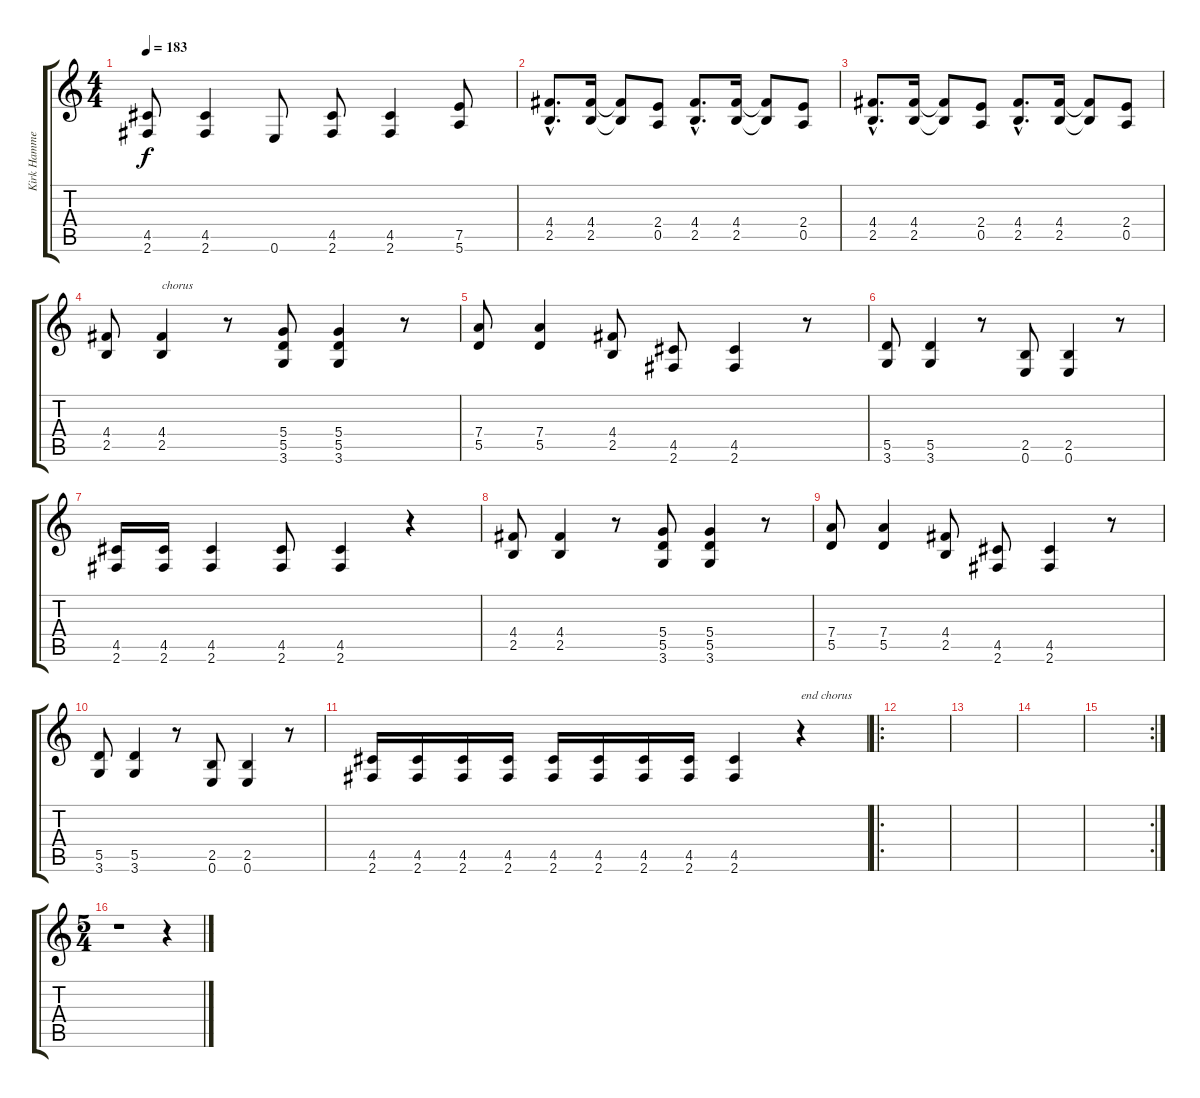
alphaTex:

\track ("Kirk Hammett" "Kirk Hamme") {instrument distortionguitar}
\staff {score tabs}
\tuning (E4 B3 G3 D3 A2 E2) {hide}
\ts (4 4)
\tempo 183
\clef g2
\ks c
(4.5 2.6).8{dy f} (4.5 2.6).4 0.6.8 (4.5 2.6).8 (4.5 2.6).4 (7.5 5.6).8 |
(4.4{hac} 2.5{hac}).8{d} (4.4 2.5).16 (4.4{t} 2.5{t}).8 (2.4 0.5).8 (4.4{hac} 2.5{hac}).8{d} (4.4 2.5).16 (4.4{t} 2.5{t}).8 (2.4 0.5).8 |
(4.4{hac} 2.5{hac}).8{d} (4.4 2.5).16 (4.4{t} 2.5{t}).8 (2.4 0.5).8 (4.4{hac} 2.5{hac}).8{d} (4.4 2.5).16 (4.4{t} 2.5{t}).8 (2.4 0.5).8 |
(4.4 2.5).8 (4.4 2.5).4{txt "chorus"} r.8 (5.4 5.5 3.6).8 (5.4 5.5 3.6).4 r.8 |
(7.4 5.5).8 (7.4 5.5).4 (4.4 2.5).8 (4.5 2.6).8 (4.5 2.6).4 r.8 |
(5.5 3.6).8 (5.5 3.6).4 r.8 (2.5 0.6).8 (2.5 0.6).4 r.8 |
(4.5 2.6).16 (4.5 2.6).16 (4.5 2.6).4 (4.5 2.6).8 (4.5 2.6).4 r.4 |
(4.4 2.5).8 (4.4 2.5).4 r.8 (5.4 5.5 3.6).8 (5.4 5.5 3.6).4 r.8 |
(7.4 5.5).8 (7.4 5.5).4 (4.4 2.5).8 (4.5 2.6).8 (4.5 2.6).4 r.8 |
(5.5 3.6).8 (5.5 3.6).4 r.8 (2.5 0.6).8 (2.5 0.6).4 r.8 |
(4.5 2.6).16 (4.5 2.6).16 (4.5 2.6).16 (4.5 2.6).16 (4.5 2.6).16 (4.5 2.6).16 (4.5 2.6).16 (4.5 2.6).16 (4.5 2.6).4 r.4{txt "end chorus"} |
\ro
|
|
|
\rc 2
|
\ts (5 4)
r.1 r.4
